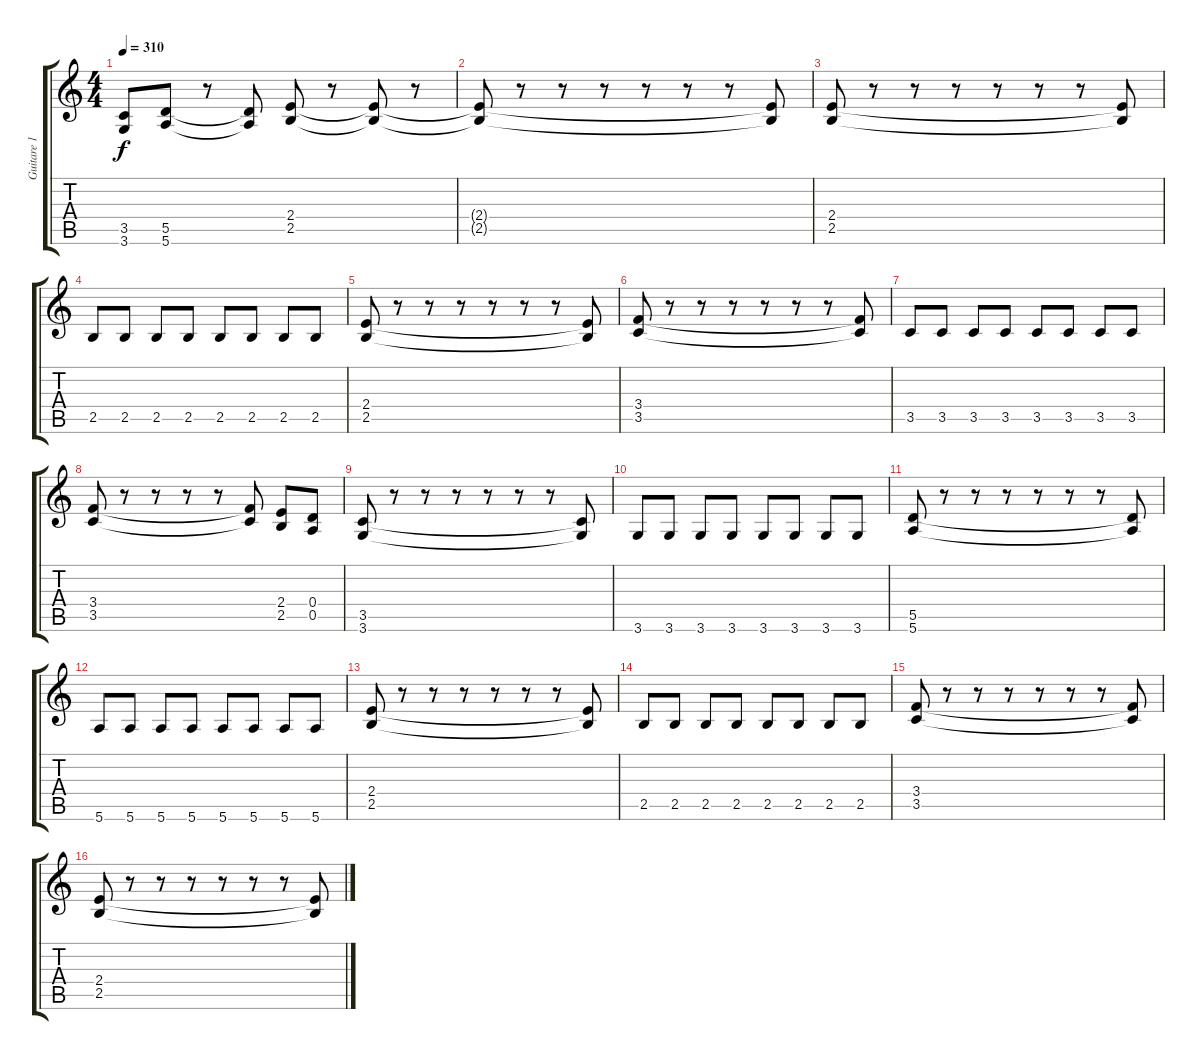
\track ("Guitare 1" "Guitare 1") {instrument distortionguitar}
\staff {score tabs}
\tuning (E4 B3 G3 D3 A2 E2) {hide}
\ts (4 4)
\tempo 310
\clef g2
\ks c
(3.5{t} 3.6{t}).8{dy f} (5.5 5.6).8 r.8 (5.5{t} 5.6{t}).8 (2.4 2.5).8 r.8 (2.4{t} 2.5{t}).8 r.8 |
(2.4{t} 2.5{t}).8 r.8 r.8 r.8 r.8 r.8 r.8 (2.4{t} 2.5{t}).8 |
(2.4 2.5).8 r.8 r.8 r.8 r.8 r.8 r.8 (2.4{t} 2.5{t}).8 |
2.5.8 2.5.8 2.5.8 2.5.8 2.5.8 2.5.8 2.5.8 2.5.8 |
(2.4 2.5).8 r.8 r.8 r.8 r.8 r.8 r.8 (2.4{t} 2.5{t}).8 |
(3.4 3.5).8 r.8 r.8 r.8 r.8 r.8 r.8 (3.4{t} 3.5{t}).8 |
3.5.8 3.5.8 3.5.8 3.5.8 3.5.8 3.5.8 3.5.8 3.5.8 |
(3.4 3.5).8 r.8 r.8 r.8 r.8 (3.4{t} 3.5{t}).8 (2.4 2.5).8 (0.4 0.5).8 |
(3.5 3.6).8 r.8 r.8 r.8 r.8 r.8 r.8 (3.5{t} 3.6{t}).8 |
3.6.8 3.6.8 3.6.8 3.6.8 3.6.8 3.6.8 3.6.8 3.6.8 |
(5.5 5.6).8 r.8 r.8 r.8 r.8 r.8 r.8 (5.5{t} 5.6{t}).8 |
5.6.8 5.6.8 5.6.8 5.6.8 5.6.8 5.6.8 5.6.8 5.6.8 |
(2.4 2.5).8 r.8 r.8 r.8 r.8 r.8 r.8 (2.4{t} 2.5{t}).8 |
2.5.8 2.5.8 2.5.8 2.5.8 2.5.8 2.5.8 2.5.8 2.5.8 |
(3.4 3.5).8 r.8 r.8 r.8 r.8 r.8 r.8 (3.4{t} 3.5{t}).8 |
(2.4 2.5).8 r.8 r.8 r.8 r.8 r.8 r.8 (2.4{t} 2.5{t}).8
